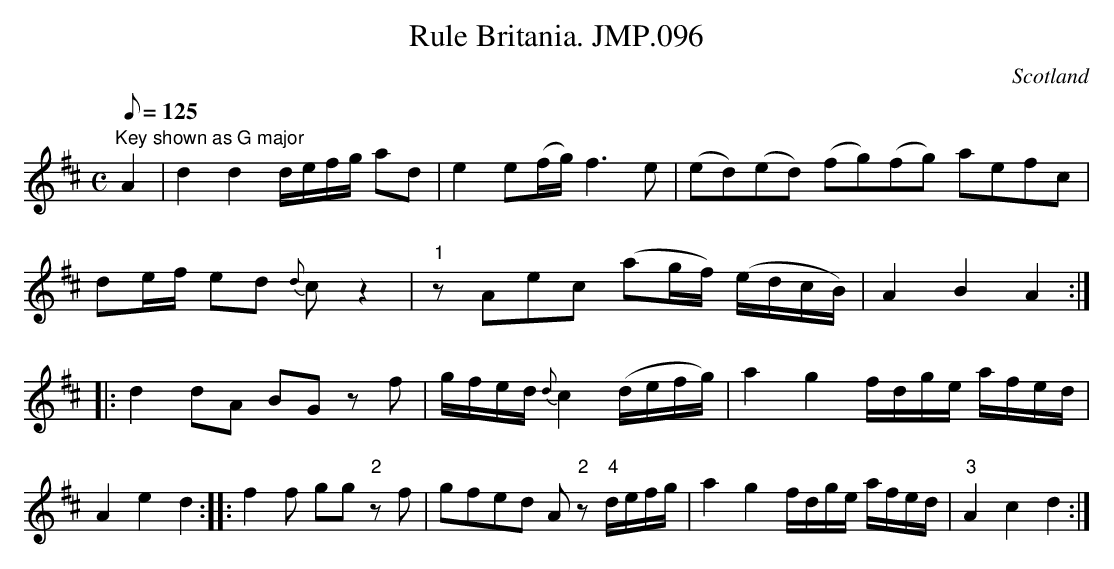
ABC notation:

X:1
T:Rule Britania. JMP.096
M:C
L:1/8
Q:125
O:Scotland
K:D major
"Key shown as G major"A2 |  d2 d2 d/e/f/g/ ad |\
e2 e(f/g/) f3 e | (ed)(ed) (fg)(fg) aefc |\
de/f/ ed {d}c z2 | "1"z Aec (ag/f/) (e/d/c/B/) | A2B2A2 :||:\
d2 dA BG z f | g/f/e/d/ {d}c2 (d/e/f/g/) |\
a2g2 f/d/g/e/ a/f/e/d/ | A2 e2 d2 :||:\
f2f gg"2"z f | gfed A "2"z "4"d/e/f/g/ |\
a2g2 f/d/g/e/ a/f/e/d/ | "3"A2 c2 d2 :|
